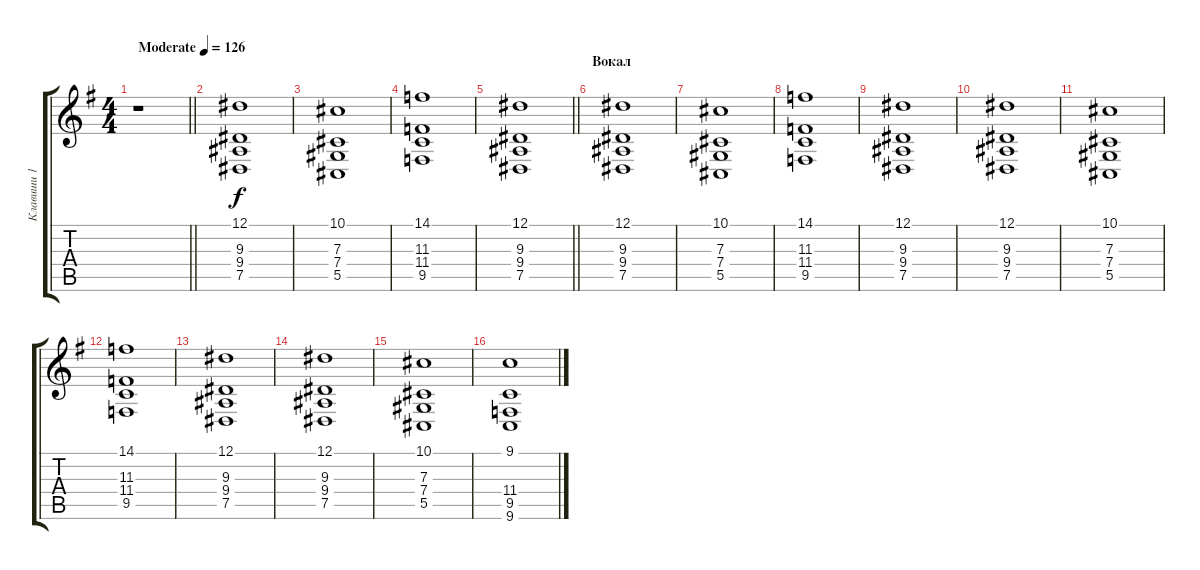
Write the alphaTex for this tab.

\track ("Клавиши 1" "Клавиши 1") {instrument churchorgan}
\staff {score tabs}
\tuning (Eb4 Bb3 Gb3 Db3 Ab2 Eb2) {hide}
\ts (4 4)
\tempo (126 "Moderate")
\clef g2
\barLineRight lightlight
\ks eminor
r.1{dy f instrument churchorgan} |
(12.1 9.3 9.4 7.5).1 |
(10.1 7.3 7.4 5.5).1 |
(14.1 11.3 11.4 9.5).1 |
\barLineRight lightlight
(12.1 9.3 9.4 7.5).1 |
\section ("" "Вокал")
(12.1 9.3 9.4 7.5).1 |
(10.1 7.3 7.4 5.5).1 |
(14.1 11.3 11.4 9.5).1 |
(12.1 9.3 9.4 7.5).1 |
(12.1 9.3 9.4 7.5).1 |
(10.1 7.3 7.4 5.5).1 |
(14.1 11.3 11.4 9.5).1 |
(12.1 9.3 9.4 7.5).1 |
(12.1 9.3 9.4 7.5).1 |
(10.1 7.3 7.4 5.5).1 |
(9.1 11.4 9.5 9.6).1
